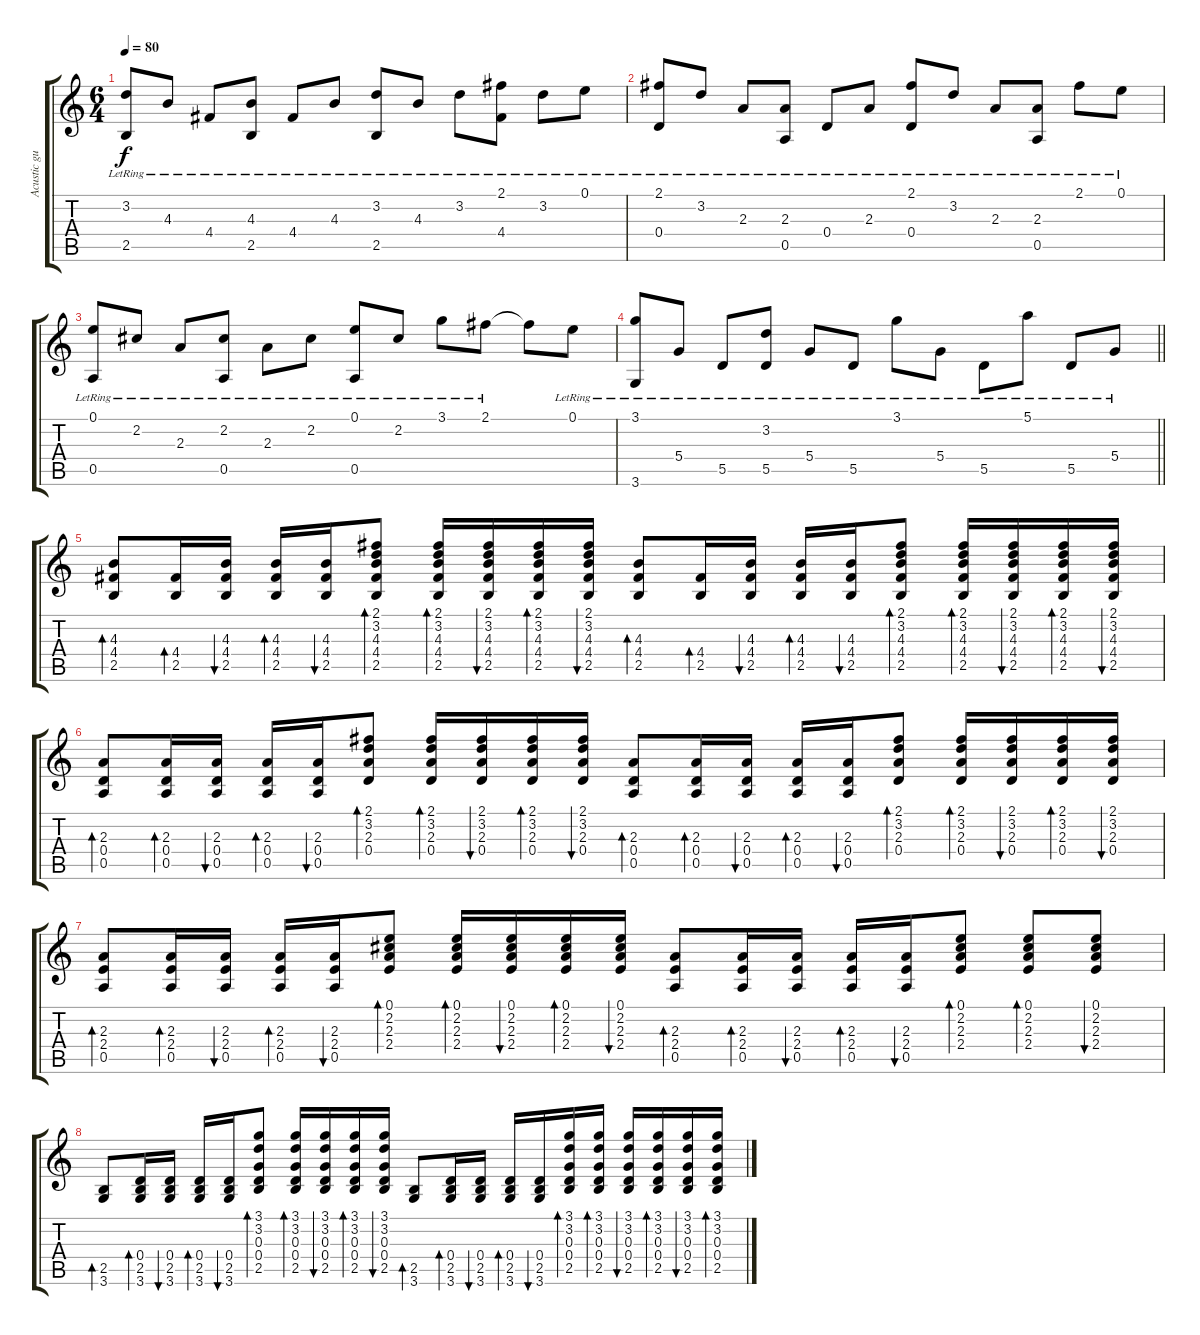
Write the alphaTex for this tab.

\track ("Acustic guitar" "Acustic gu") {instrument acousticguitarsteel}
\staff {score tabs}
\tuning (E4 B3 G3 D3 A2 E2) {hide}
\ts (6 4)
\tempo 80
\clef g2
\ks c
(3.2{lr} 2.5{lr}).8{dy f} 4.3{lr}.8 4.4{lr}.8 (4.3{lr} 2.5{lr}).8 4.4{lr}.8 4.3{lr}.8 (3.2{lr} 2.5{lr}).8 4.3{lr}.8 3.2{lr}.8 (2.1{lr} 4.4{lr}).8 3.2{lr}.8 0.1{lr}.8 |
(2.1{lr} 0.4{lr}).8 3.2{lr}.8 2.3{lr}.8 (2.3{lr} 0.5{lr}).8 0.4{lr}.8 2.3{lr}.8 (2.1{lr} 0.4{lr}).8 3.2{lr}.8 2.3{lr}.8 (2.3{lr} 0.5{lr}).8 2.1{lr}.8 0.1{lr}.8 |
(0.1{lr} 0.5{lr}).8 2.2{lr}.8 2.3{lr}.8 (2.2{lr} 0.5{lr}).8 2.3{lr}.8 2.2{lr}.8 (0.1{lr} 0.5{lr}).8 2.2{lr}.8 3.1{lr}.8 2.1{lr}.8 2.1{t}.8 0.1{lr}.8 |
\barLineRight lightlight
(3.1{lr} 3.6{lr}).8 5.4{lr}.8 5.5{lr}.8 (3.2{lr} 5.5{lr}).8 5.4{lr}.8 5.5{lr}.8 3.1{lr}.8 5.4{lr}.8 5.5{lr}.8 5.1{lr}.8 5.5{lr}.8 5.4{lr}.8 |
\section ("" "")
(4.3 4.4 2.5).8{bd 60} (4.4 2.5).16{bd 60} (4.3 4.4 2.5).16{bu 60} (4.3 4.4 2.5).16{bd 60} (4.3 4.4 2.5).16{bu 60} (2.1 3.2 4.3 4.4 2.5).8{bd 60} (2.1 3.2 4.3 4.4 2.5).16{bd 60} (2.1 3.2 4.3 4.4 2.5).16{bu 60} (2.1 3.2 4.3 4.4 2.5).16{bd 60} (2.1 3.2 4.3 4.4 2.5).16{bu 60} (4.3 4.4 2.5).8{bd 60} (4.4 2.5).16{bd 60} (4.3 4.4 2.5).16{bu 60} (4.3 4.4 2.5).16{bd 60} (4.3 4.4 2.5).16{bu 60} (2.1 3.2 4.3 4.4 2.5).8{bd 60} (2.1 3.2 4.3 4.4 2.5).16{bd 60} (2.1 3.2 4.3 4.4 2.5).16{bu 60} (2.1 3.2 4.3 4.4 2.5).16{bd 60} (2.1 3.2 4.3 4.4 2.5).16{bu 60} |
(2.3 0.4 0.5).8{bd 60} (2.3 0.4 0.5).16{bd 60} (2.3 0.4 0.5).16{bu 60} (2.3 0.4 0.5).16{bd 60} (2.3 0.4 0.5).16{bu 60} (2.1 3.2 2.3 0.4).8{bd 60} (2.1 3.2 2.3 0.4).16{bd 60} (2.1 3.2 2.3 0.4).16{bu 60} (2.1 3.2 2.3 0.4).16{bd 60} (2.1 3.2 2.3 0.4).16{bu 60} (2.3 0.4 0.5).8{bd 60} (2.3 0.4 0.5).16{bd 60} (2.3 0.4 0.5).16{bu 60} (2.3 0.4 0.5).16{bd 60} (2.3 0.4 0.5).16{bu 60} (2.1 3.2 2.3 0.4).8{bd 60} (2.1 3.2 2.3 0.4).16{bd 60} (2.1 3.2 2.3 0.4).16{bu 60} (2.1 3.2 2.3 0.4).16{bd 60} (2.1 3.2 2.3 0.4).16{bu 60} |
(2.3 2.4 0.5).8{bd 60} (2.3 2.4 0.5).16{bd 60} (2.3 2.4 0.5).16{bu 60} (2.3 2.4 0.5).16{bd 60} (2.3 2.4 0.5).16{bu 60} (0.1 2.2 2.3 2.4).8{bd 60} (0.1 2.2 2.3 2.4).16{bd 60} (0.1 2.2 2.3 2.4).16{bu 60} (0.1 2.2 2.3 2.4).16{bd 60} (0.1 2.2 2.3 2.4).16{bu 60} (2.3 2.4 0.5).8{bd 60} (2.3 2.4 0.5).16{bd 60} (2.3 2.4 0.5).16{bu 60} (2.3 2.4 0.5).16{bd 60} (2.3 2.4 0.5).16{bu 60} (0.1 2.2 2.3 2.4).8{bd 60} (0.1 2.2 2.3 2.4).8{bd 60} (0.1 2.2 2.3 2.4).8{bu 60} |
(2.5 3.6).8{bd 60} (0.4 2.5 3.6).16{bd 60} (0.4 2.5 3.6).16{bu 60} (0.4 2.5 3.6).16{bd 60} (0.4 2.5 3.6).16{bu 60} (3.1 3.2 0.3 0.4 2.5).8{bd 60} (3.1 3.2 0.3 0.4 2.5).16{bd 60} (3.1 3.2 0.3 0.4 2.5).16{bu 60} (3.1 3.2 0.3 0.4 2.5).16{bd 60} (3.1 3.2 0.3 0.4 2.5).16{bu 60} (2.5 3.6).8{bd 60} (0.4 2.5 3.6).16{bd 60} (0.4 2.5 3.6).16{bu 60} (0.4 2.5 3.6).16{bd 60} (0.4 2.5 3.6).16{bu 60} (3.1 3.2 0.3 0.4 2.5).16{bd 60} (3.1 3.2 0.3 0.4 2.5).16{bd 60} (3.1 3.2 0.3 0.4 2.5).16{bu 60} (3.1 3.2 0.3 0.4 2.5).16{bd 60} (3.1 3.2 0.3 0.4 2.5).16{bu 60} (3.1 3.2 0.3 0.4 2.5).16{bd 60}
